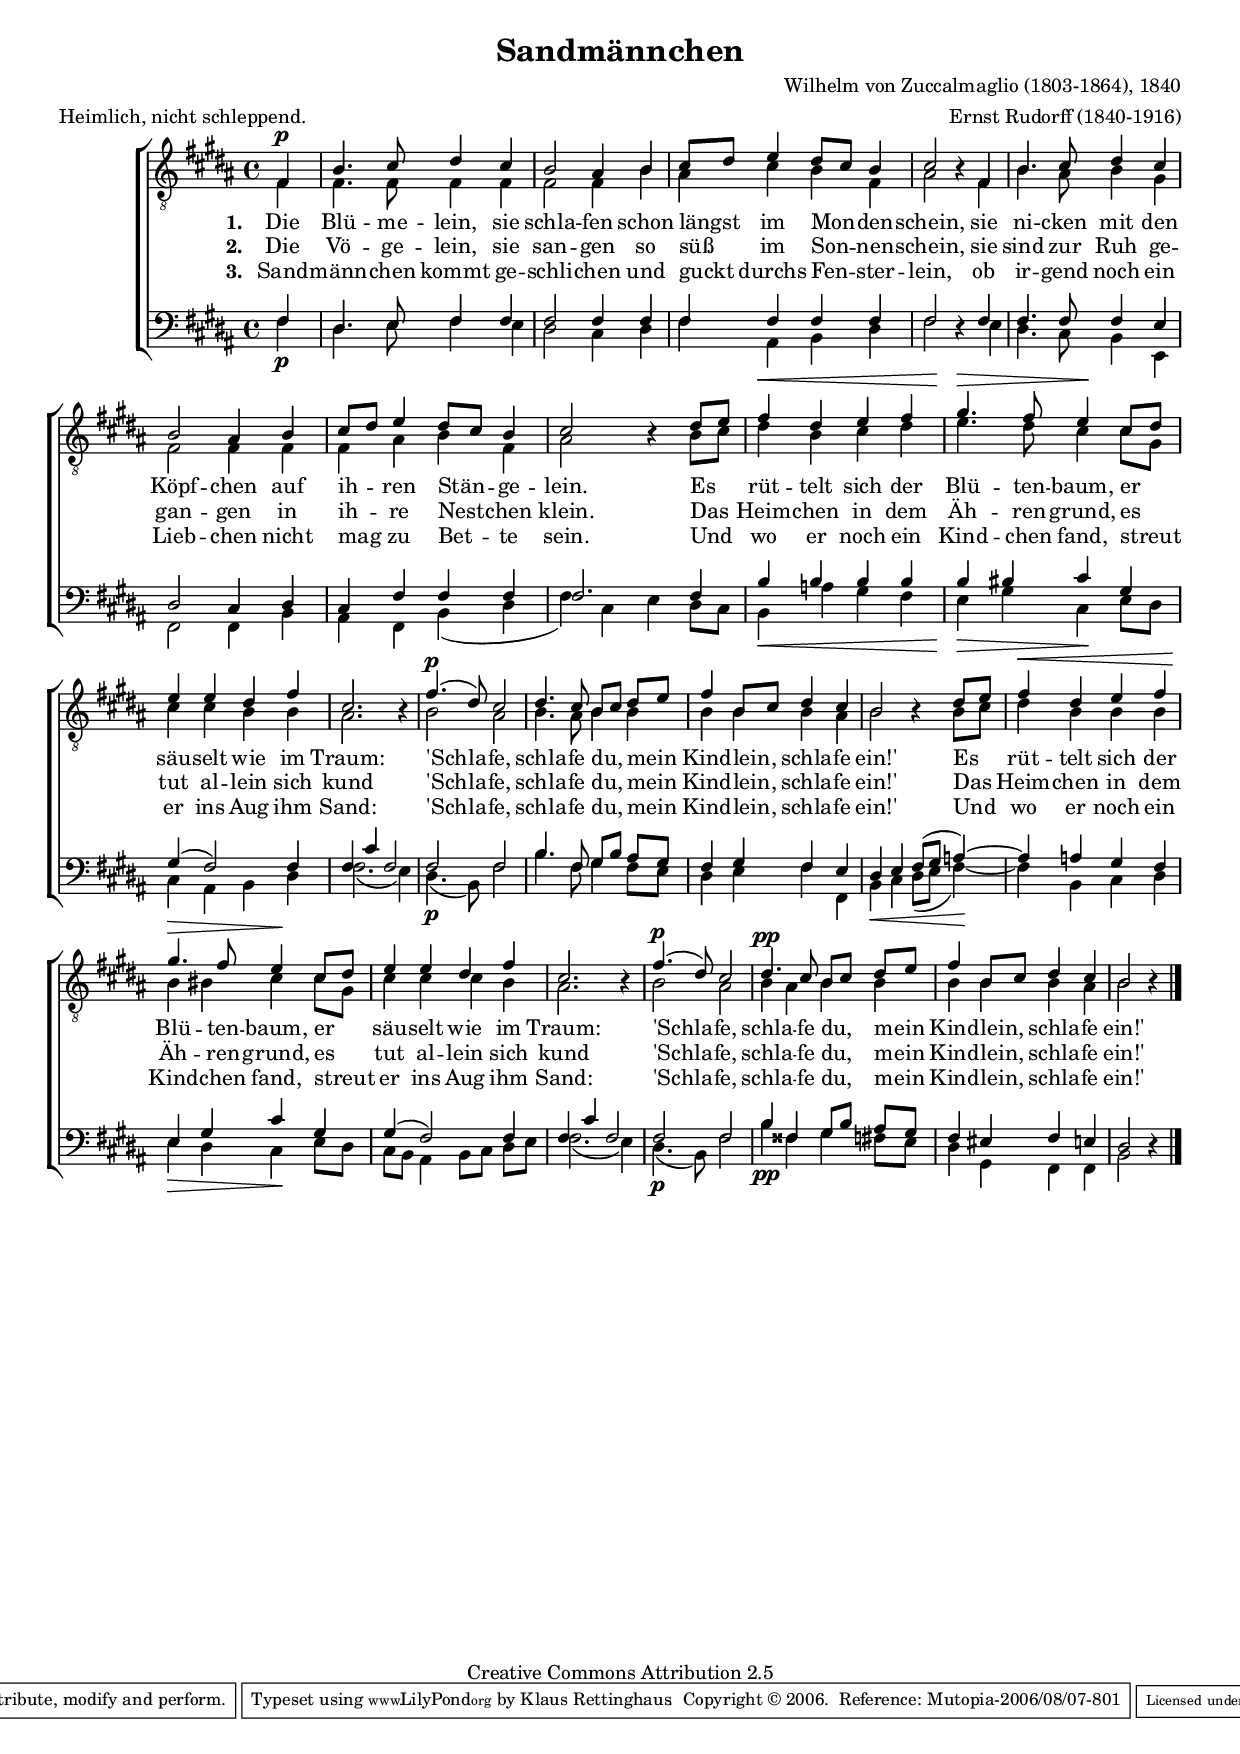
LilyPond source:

\include "deutsch.ly" 

#(set-global-staff-size 17) 

\version "2.8" 

global = { \key h \major \time 4/4 } 

TASandmann = \relative h 
{ 
\partial 4 
fis4\p h4. cis8 dis4 cis h2 ais4 
h4 cis8[ dis] e4 dis8[ cis] h4 cis2 \oneVoice r4 \voiceOne 
fis,4 h4. cis8 dis4 cis h2 ais4 
h4 cis8[ dis] e4 dis8[ cis] h4 cis2 \oneVoice r4 \voiceOne 
dis8[ e] fis4\< dis e fis gis4.\> fis8 e4\! 
cis8[ dis] e4 e dis fis cis2. \oneVoice r4 \voiceOne 
fis4.(\p dis8) cis2 
dis4. cis8 h8[ cis] dis[ e] fis4 h,8[ cis] dis4 cis h2 \oneVoice r4 \voiceOne 
dis8[ e] fis4\< dis e fis gis4.\> fis8 e4\! 
cis8[ dis] e4 e dis fis cis2. \oneVoice r4 \voiceOne 
fis4.(\p dis8) cis2 
dis4.\pp cis8 h8[ cis] dis[ e] fis4 h,8[ cis] dis4 cis h2 \oneVoice r4 \voiceOne 
\bar "|." 
} 

TBSandmann = \relative h 
{ 
\partial 4 
fis4 fis4. fis8 fis4 fis fis2 fis4 
h4 ais cis h fis ais2 s4 
fis4 h4. ais8 h4 gis fis2 fis4 
fis4 fis ais h fis ais2 s4 
h8[ cis] dis4 h cis dis e4. dis8 cis4 
cis8[ gis] cis4 cis h h ais2. s4 
h2 ais 
h4. ais8 h4 h h h h ais h2 s4 
h8[ cis] dis4 h h h h his cis 
cis8[ gis] cis4 cis cis h ais2. s4 
h2 ais 
h4 ais h h h h h ais h2 s4 
\bar "|." 
} 

BASandmann = \relative h 
{ 
\partial 4 
fis4 dis4. e8 fis4 fis fis2 fis4 
fis4 fis fis fis fis fis2 \oneVoice r4 \voiceOne 
fis4 fis4. fis8 fis4 e dis2 cis4 
dis4 cis fis fis fis fis2. 
fis4 h h h h h his cis 
gis4 gis( fis2) fis4 fis cis' fis,2 
fis2 fis 
h4. fis8 gis8[ h] ais[ gis] fis4 gis fis e dis 
e fis8[( gis] a4~) a a gis fis e gis cis 
gis4 gis( fis2) fis4 fis cis' fis,2 
fis2 fis 
h4 fisis gis8[ h] ais[ gis] fis4 eis fis e dis2 \oneVoice r4 \voiceOne 
\bar "|." 
} 

BBSandmann = \relative h 
{ 
\partial 4 
fis4\p dis4. e8 fis4 e dis2 cis4 
dis4 fis ais, h dis fis2 s4 
e4 dis4. cis8 h4 e, fis2 fis4 
h4 ais fis h( dis fis) cis e 
dis8[ cis] h4\< a' gis fis e\> gis cis,\! 
e8[ dis] cis4 ais h dis fis2.( e4) 
dis4.(\p h8) fis'2 
h4. fis8 gis4 fis8[ e] dis4 e fis fis, h\< 
cis dis8[( e] fis4~)\! fis h, cis dis e\> dis cis\! 
e8[ dis] cis[ h] ais4 h8[ cis8] dis[ e] fis2.( e4) 
dis4.(\p h8) fis'2 
h4\pp fisis gis fis8[ e] dis4 gis, fis fis h2 s4 
\bar "|." 
} 

LSandmannA = \lyricmode {
\set stanza = "1. " 
Die Blü -- me -- lein, sie schla -- fen schon längst im Mon -- den -- schein, 
sie ni -- cken mit den Köpf -- chen auf ih -- ren Stän -- ge -- lein. 
Es rüt -- telt sich der Blü -- ten -- baum, er säu -- selt wie im Traum: 
'Schla -- fe, schla -- fe du, mein Kind -- lein, schla -- fe ein!' 
Es rüt -- telt sich der Blü -- ten -- baum, er säu -- selt wie im Traum: 
'Schla -- fe, schla -- fe du, mein Kind -- lein, schla -- fe ein!' 
}

LSandmannB = \lyricmode {
\set stanza = "2. " 
Die Vö -- ge -- lein, sie san -- gen so süß im Son -- nen -- schein, 
sie sind zur Ruh ge -- gan -- gen in ih -- re Nest -- chen klein. 
Das Heim -- chen in dem Äh -- ren -- grund, es tut al -- lein sich kund 
'Schla -- fe, schla -- fe du, mein Kind -- lein, schla -- fe ein!' 
Das Heim -- chen in dem Äh -- ren -- grund, es tut al -- lein sich kund 
'Schla -- fe, schla -- fe du, mein Kind -- lein, schla -- fe ein!' 
}

LSandmannC = \lyricmode {
\set stanza = "3. " 
Sand -- männ -- chen kommt ge -- schli -- chen und guckt durchs Fen -- ster -- lein, 
ob ir -- gend noch ein Lieb -- chen nicht mag zu Bet -- te sein. 
Und wo er noch ein Kind -- chen fand, streut er ins Aug ihm Sand: 
'Schla -- fe, schla -- fe du, mein Kind -- lein, schla -- fe ein!' 
Und wo er noch ein Kind -- chen fand, streut er ins Aug ihm Sand: 
'Schla -- fe, schla -- fe du, mein Kind -- lein, schla -- fe ein!' 
}

LSandmannD = \lyricmode {
\set stanza = "4. " 
Sand -- männ -- chen  aus dem Zim -- mer, es schläft mein Herz -- chen fein, 
es ist gar fest ver -- schlos -- sen schon sein Guck -- äu -- ge -- lein. 
Es leuch -- tet mor -- gen mir Will -- komm das Äu -- ge -- lein so fromm! 
'Schla -- fe, schla -- fe du, mein Kind -- lein, schla -- fe ein!' 
}

%--------------------

\header { 
 kaisernumber = "180"
 comment = ""
 
 title = "Sandmännchen"
 subtitle = ""
 composer = "Wilhelm von Zuccalmaglio (1803-1864), 1840"
 opus = ""
 meter = "Heimlich, nicht schleppend."
 arranger = "Ernst Rudorff (1840-1916)"
% poet = "Volkslied, 1604"
 
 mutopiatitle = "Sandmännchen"
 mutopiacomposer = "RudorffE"
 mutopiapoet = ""
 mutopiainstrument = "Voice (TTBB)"
 date = "1900s"
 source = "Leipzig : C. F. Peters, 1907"
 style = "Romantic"
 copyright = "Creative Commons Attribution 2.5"
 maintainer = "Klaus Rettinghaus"
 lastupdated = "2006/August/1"
 
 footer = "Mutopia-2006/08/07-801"
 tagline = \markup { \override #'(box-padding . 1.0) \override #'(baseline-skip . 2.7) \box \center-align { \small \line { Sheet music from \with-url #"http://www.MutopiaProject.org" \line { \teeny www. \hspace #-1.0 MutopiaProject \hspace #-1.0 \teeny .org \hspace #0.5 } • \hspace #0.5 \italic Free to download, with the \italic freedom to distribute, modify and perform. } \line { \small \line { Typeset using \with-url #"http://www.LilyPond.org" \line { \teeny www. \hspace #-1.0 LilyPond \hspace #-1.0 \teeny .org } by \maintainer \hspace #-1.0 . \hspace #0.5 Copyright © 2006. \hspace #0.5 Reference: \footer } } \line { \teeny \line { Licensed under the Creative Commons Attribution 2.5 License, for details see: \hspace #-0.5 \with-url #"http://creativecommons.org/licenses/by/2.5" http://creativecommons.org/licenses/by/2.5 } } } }
}

\score {
{
\context ChoirStaff 
	<< 
	\context Lyrics = extra 
	\context Staff = TenorStaff 
	<< 
	\set Staff.midiInstrument = "voice oohs" 
			\clef "G_8" 
			\context Voice = TenorA { \voiceOne 
				<< 
				\autoBeamOff 
				\dynamicUp 
				{ \global \TASandmann } 
				>> } 
			\context Voice = TenorB { \voiceTwo 
 				<< 
				\autoBeamOff 
				{ \global \TBSandmann } 
				>> } 
			>> 
	\context Lyrics = verseone 
	\context Lyrics = versetwo 
	\context Lyrics = versethree 
	\context Staff = BassStaff 
	<< 
	\set Staff.midiInstrument = "voice oohs" 
			\clef "F" 
			\context Voice = BassA { \voiceOne 
				<< 
				\autoBeamOff 
				{ \global \BASandmann } 
				>> } 
			\context Voice = BassB { \voiceTwo 
				<< 
				\autoBeamOff 
				\dynamicDown 
				{ \global \BBSandmann } 
				>> } 
		>> 
	\context Lyrics = verseone \lyricsto TenorA \LSandmannA 
	\context Lyrics = versetwo \lyricsto TenorA \LSandmannB 
	\context Lyrics = versethree \lyricsto TenorA \LSandmannC 
	>> 
}

\layout {
\context {\Score \remove "Bar_number_engraver"}
\context {\Staff \override VerticalAxisGroup #'minimum-Y-extent = #'(-3 . 3) }
}

\midi {
\tempo 4 = 90
\context {
\Voice
\remove "Dynamic_performer"
\remove "Span_dynamic_performer"
}
}

}
